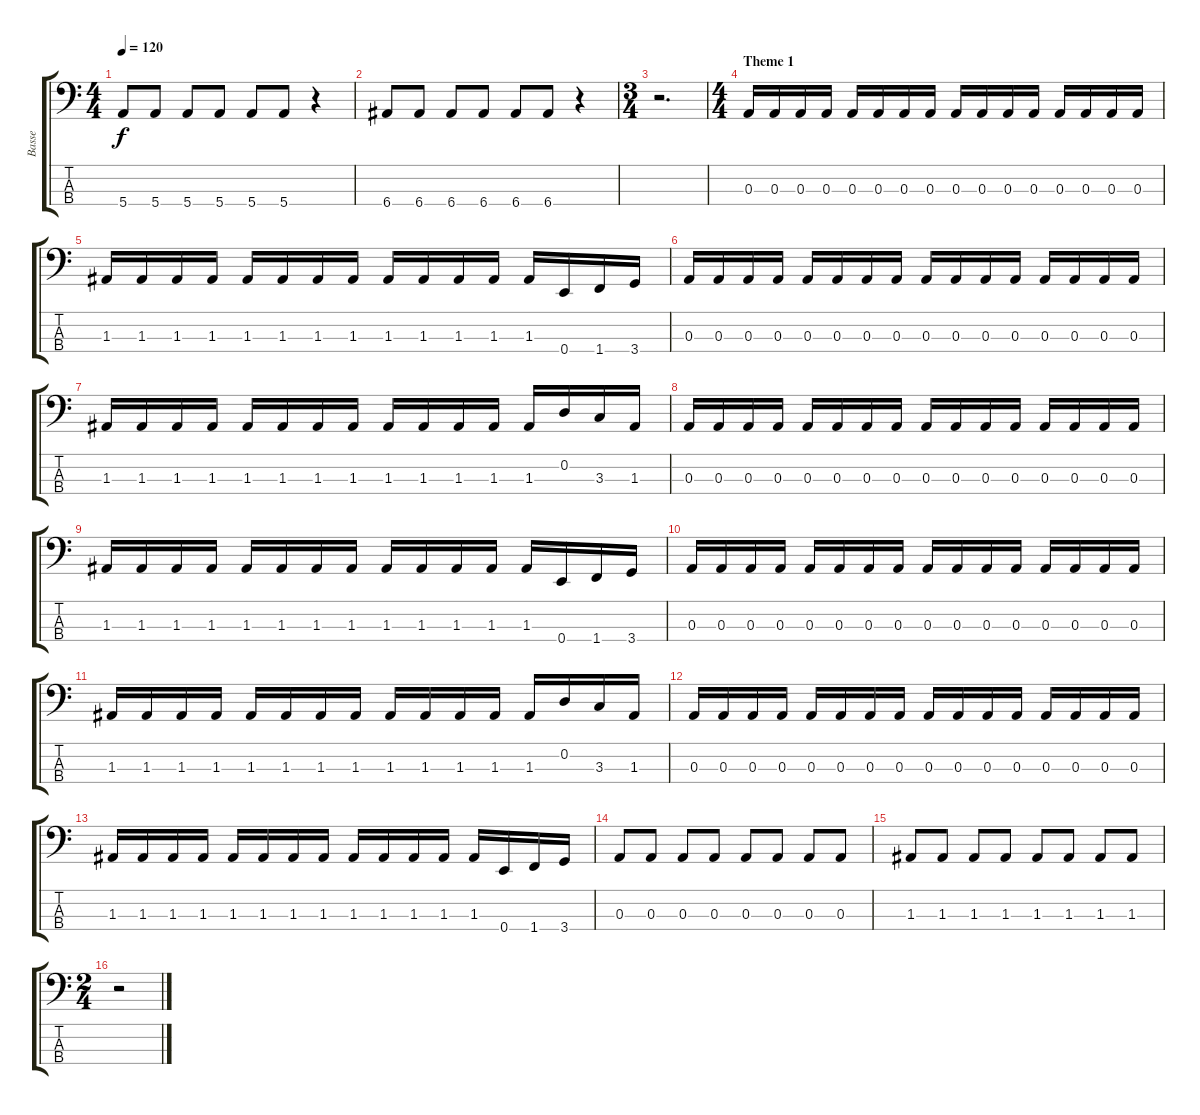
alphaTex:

\track ("Basse" "Basse") {instrument electricbassfinger}
\staff {score tabs}
\tuning (G2 D2 A1 E1) {hide}
\ts (4 4)
\tempo 120
\clef f4
\ks c
5.4.8{dy f instrument electricbassfinger} 5.4.8 5.4.8 5.4.8 5.4.8 5.4.8 r.4 |
6.4.8 6.4.8 6.4.8 6.4.8 6.4.8 6.4.8 r.4 |
\ts (3 4)
r.2{d} |
\ts (4 4)
\section ("" "Theme 1")
0.3.16 0.3.16 0.3.16 0.3.16 0.3.16 0.3.16 0.3.16 0.3.16 0.3.16 0.3.16 0.3.16 0.3.16 0.3.16 0.3.16 0.3.16 0.3.16 |
1.3.16 1.3.16 1.3.16 1.3.16 1.3.16 1.3.16 1.3.16 1.3.16 1.3.16 1.3.16 1.3.16 1.3.16 1.3.16 0.4.16 1.4.16 3.4.16 |
0.3.16 0.3.16 0.3.16 0.3.16 0.3.16 0.3.16 0.3.16 0.3.16 0.3.16 0.3.16 0.3.16 0.3.16 0.3.16 0.3.16 0.3.16 0.3.16 |
1.3.16 1.3.16 1.3.16 1.3.16 1.3.16 1.3.16 1.3.16 1.3.16 1.3.16 1.3.16 1.3.16 1.3.16 1.3.16 0.2.16 3.3.16 1.3.16 |
0.3.16 0.3.16 0.3.16 0.3.16 0.3.16 0.3.16 0.3.16 0.3.16 0.3.16 0.3.16 0.3.16 0.3.16 0.3.16 0.3.16 0.3.16 0.3.16 |
1.3.16 1.3.16 1.3.16 1.3.16 1.3.16 1.3.16 1.3.16 1.3.16 1.3.16 1.3.16 1.3.16 1.3.16 1.3.16 0.4.16 1.4.16 3.4.16 |
0.3.16 0.3.16 0.3.16 0.3.16 0.3.16 0.3.16 0.3.16 0.3.16 0.3.16 0.3.16 0.3.16 0.3.16 0.3.16 0.3.16 0.3.16 0.3.16 |
1.3.16 1.3.16 1.3.16 1.3.16 1.3.16 1.3.16 1.3.16 1.3.16 1.3.16 1.3.16 1.3.16 1.3.16 1.3.16 0.2.16 3.3.16 1.3.16 |
0.3.16 0.3.16 0.3.16 0.3.16 0.3.16 0.3.16 0.3.16 0.3.16 0.3.16 0.3.16 0.3.16 0.3.16 0.3.16 0.3.16 0.3.16 0.3.16 |
1.3.16 1.3.16 1.3.16 1.3.16 1.3.16 1.3.16 1.3.16 1.3.16 1.3.16 1.3.16 1.3.16 1.3.16 1.3.16 0.4.16 1.4.16 3.4.16 |
0.3.8 0.3.8 0.3.8 0.3.8 0.3.8 0.3.8 0.3.8 0.3.8 |
1.3.8 1.3.8 1.3.8 1.3.8 1.3.8 1.3.8 1.3.8 1.3.8 |
\ts (2 4)
r.2
